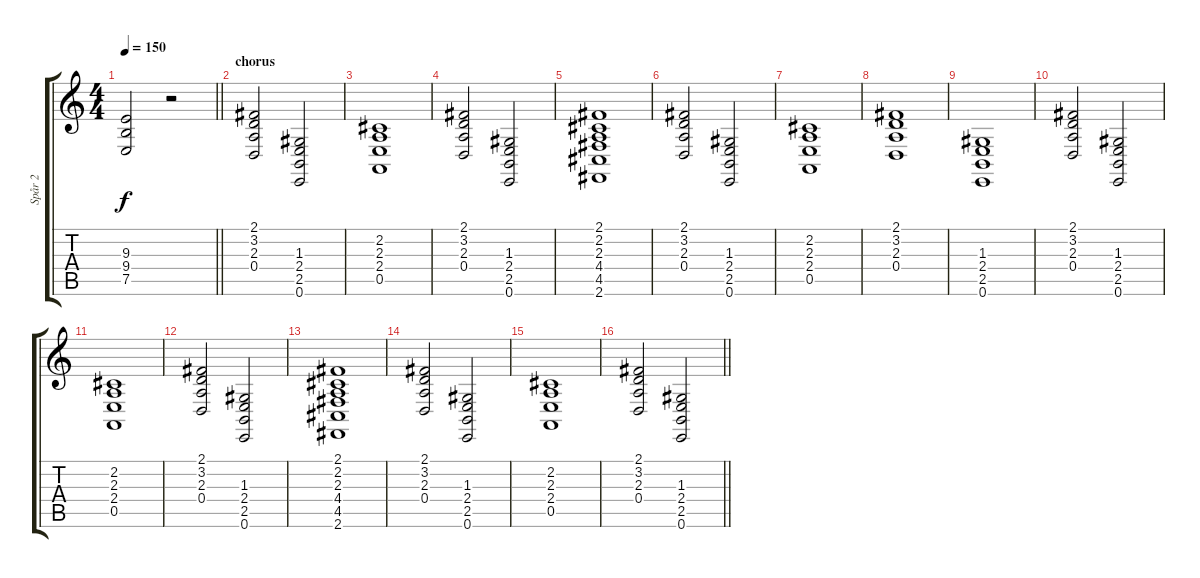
\track ("Spår 2" "Spår 2") {instrument drawbarorgan}
\staff {score tabs}
\tuning (E4 B3 G3 D3 A2 E2) {hide}
\ts (4 4)
\tempo 150
\clef g2
\barLineRight lightlight
\ks c
(9.3{t} 9.4{t} 7.5{t}).2{dy f} r.2 |
\section ("" "chorus")
(2.1 3.2 2.3 0.4).2 (1.3 2.4 2.5 0.6).2 |
(2.2 2.3 2.4 0.5).1 |
(2.1 3.2 2.3 0.4).2 (1.3 2.4 2.5 0.6).2 |
(2.1 2.2 2.3 4.4 4.5 2.6).1 |
(2.1 3.2 2.3 0.4).2 (1.3 2.4 2.5 0.6).2 |
(2.2 2.3 2.4 0.5).1 |
(2.1 3.2 2.3 0.4).1 |
(1.3 2.4 2.5 0.6).1 |
(2.1 3.2 2.3 0.4).2 (1.3 2.4 2.5 0.6).2 |
(2.2 2.3 2.4 0.5).1 |
(2.1 3.2 2.3 0.4).2 (1.3 2.4 2.5 0.6).2 |
(2.1 2.2 2.3 4.4 4.5 2.6).1 |
(2.1 3.2 2.3 0.4).2 (1.3 2.4 2.5 0.6).2 |
(2.2 2.3 2.4 0.5).1 |
\barLineRight lightlight
(2.1 3.2 2.3 0.4).2 (1.3 2.4 2.5 0.6).2
